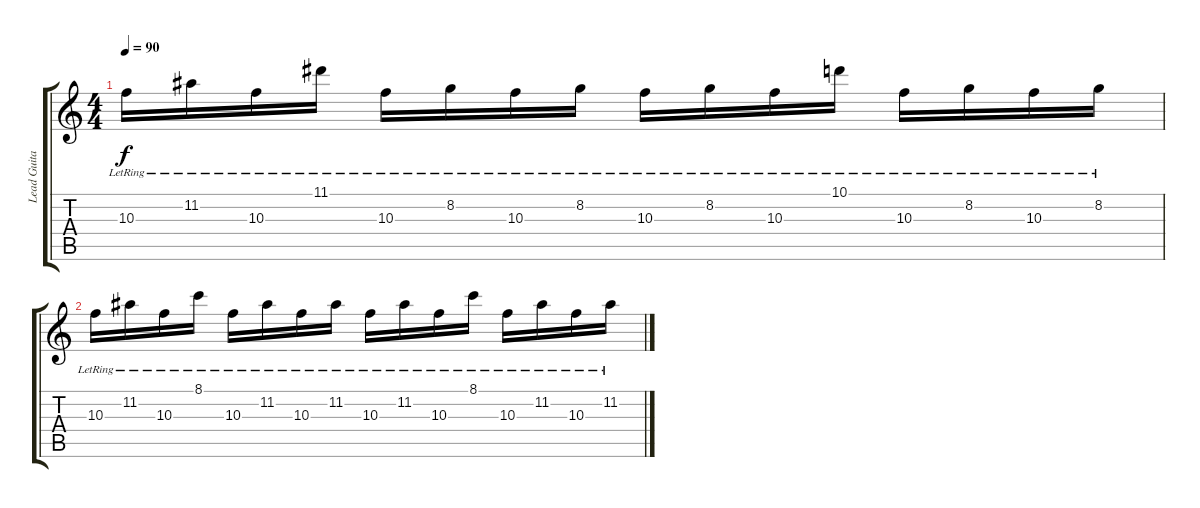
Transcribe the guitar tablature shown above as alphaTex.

\track ("Lead Guitar" "Lead Guita") {instrument acousticguitarsteel}
\staff {score tabs}
\tuning (E4 B3 G3 D3 A2 E2) {hide}
\ts (4 4)
\tempo 90
\clef g2
\ks c
10.3{lr}.16{dy f} 11.2{lr}.16 10.3{lr}.16 11.1{lr}.16 10.3{lr}.16 8.2{lr}.16 10.3{lr}.16 8.2{lr}.16 10.3{lr}.16 8.2{lr}.16 10.3{lr}.16 10.1{lr}.16 10.3{lr}.16 8.2{lr}.16 10.3{lr}.16 8.2{lr}.16 |
10.3{lr}.16 11.2{lr}.16 10.3{lr}.16 8.1{lr}.16 10.3{lr}.16 11.2{lr}.16 10.3{lr}.16 11.2{lr}.16 10.3{lr}.16 11.2{lr}.16 10.3{lr}.16 8.1{lr}.16 10.3{lr}.16 11.2{lr}.16 10.3{lr}.16 11.2{lr}.16
